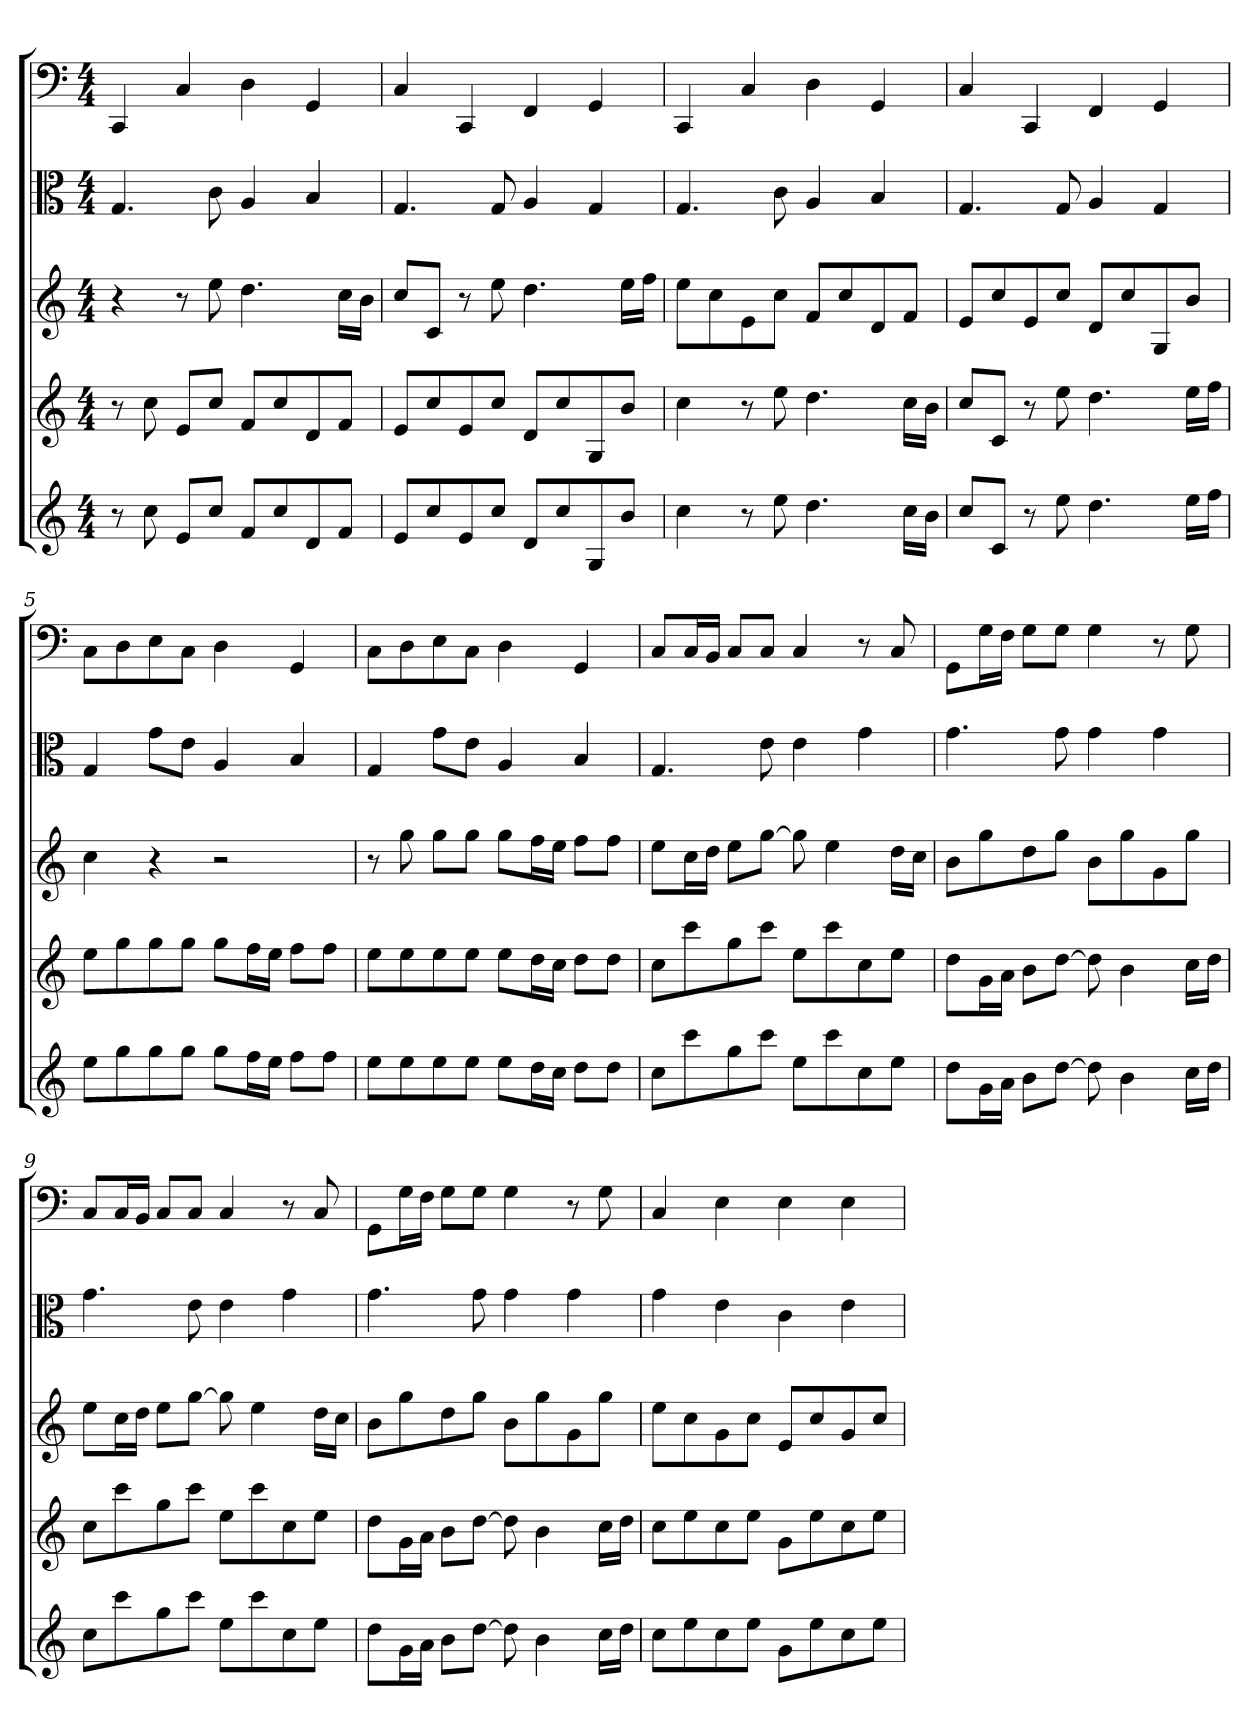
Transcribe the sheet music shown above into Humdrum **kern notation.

**kern	**kern	**kern	**kern	**kern
*part5	*part4	*part3	*part2	*part1
*staff5	*staff4	*staff3	*staff2	*staff1
*clefG2	*clefG2	*clefG2	*clefC3	*clefF4
*k[]	*k[]	*k[]	*k[]	*k[]
*C:	*C:	*C:	*C:	*C:
*M4/4	*M4/4	*M4/4	*M4/4	*M4/4
=1	=1	=1	=1	=1
8r	8r	4r	4.G/	4CC/
8cc\	8cc\	.	.	.
8e/L	8e/L	8r	.	4C/
8cc/J	8cc/J	8ee\	8c\	.
8f/L	8f/L	4.dd\	4A/	4D\
8cc/	8cc/	.	.	.
8d/	8d/	.	4B/	4GG/
8f/J	8f/J	16cc\LL	.	.
.	.	16b\JJ	.	.
=2	=2	=2	=2	=2
8e/L	8e/L	8cc/L	4.G/	4C/
8cc/	8cc/	8c/J	.	.
8e/	8e/	8r	.	4CC/
8cc/J	8cc/J	8ee\	8G/	.
8d/L	8d/L	4.dd\	4A/	4FF/
8cc/	8cc/	.	.	.
8G/	8G/	.	4G/	4GG/
8b/J	8b/J	16ee\LL	.	.
.	.	16ff\JJ	.	.
=3	=3	=3	=3	=3
4cc\	4cc\	8ee\L	4.G/	4CC/
.	.	8cc\	.	.
8r	8r	8e\	.	4C/
8ee\	8ee\	8cc\J	8c\	.
4.dd\	4.dd\	8f/L	4A/	4D\
.	.	8cc/	.	.
.	.	8d/	4B/	4GG/
16cc\LL	16cc\LL	8f/J	.	.
16b\JJ	16b\JJ	.	.	.
=4	=4	=4	=4	=4
8cc/L	8cc/L	8e/L	4.G/	4C/
8c/J	8c/J	8cc/	.	.
8r	8r	8e/	.	4CC/
8ee\	8ee\	8cc/J	8G/	.
4.dd\	4.dd\	8d/L	4A/	4FF/
.	.	8cc/	.	.
.	.	8G/	4G/	4GG/
16ee\LL	16ee\LL	8b/J	.	.
16ff\JJ	16ff\JJ	.	.	.
=5	=5	=5	=5	=5
8ee\L	8ee\L	4cc\	4G/	8C\L
8gg\	8gg\	.	.	8D\
8gg\	8gg\	4r	8g\L	8E\
8gg\J	8gg\J	.	8e\J	8C\J
8gg\L	8gg\L	2r	4A/	4D\
16ff\L	16ff\L	.	.	.
16ee\JJ	16ee\JJ	.	.	.
8ff\L	8ff\L	.	4B/	4GG/
8ff\J	8ff\J	.	.	.
=6	=6	=6	=6	=6
8ee\L	8ee\L	8r	4G/	8C\L
8ee\	8ee\	8gg\	.	8D\
8ee\	8ee\	8gg\L	8g\L	8E\
8ee\J	8ee\J	8gg\J	8e\J	8C\J
8ee\L	8ee\L	8gg\L	4A/	4D\
16dd\L	16dd\L	16ff\L	.	.
16cc\JJ	16cc\JJ	16ee\JJ	.	.
8dd\L	8dd\L	8ff\L	4B/	4GG/
8dd\J	8dd\J	8ff\J	.	.
=7	=7	=7	=7	=7
8cc\L	8cc\L	8ee\L	4.G/	8C/L
8ccc\	8ccc\	16cc\L	.	16C/L
.	.	16dd\JJ	.	16BB/JJ
8gg\	8gg\	8ee\L	.	8C/L
8ccc\J	8ccc\J	[8gg\J	8e\	8C/J
8ee\L	8ee\L	8gg\]	4e\	4C/
8ccc\	8ccc\	4ee\	.	.
8cc\	8cc\	.	4g\	8r
8ee\J	8ee\J	16dd\LL	.	8C/
.	.	16cc\JJ	.	.
=8	=8	=8	=8	=8
8dd\L	8dd\L	8b\L	4.g\	8GG\L
16g\L	16g\L	8gg\	.	16G\L
16a\JJ	16a\JJ	.	.	16F\JJ
8b\L	8b\L	8dd\	.	8G\L
[8dd\J	[8dd\J	8gg\J	8g\	8G\J
8dd\]	8dd\]	8b\L	4g\	4G\
4b\	4b\	8gg\	.	.
.	.	8g\	4g\	8r
16cc\LL	16cc\LL	8gg\J	.	8G\
16dd\JJ	16dd\JJ	.	.	.
=9	=9	=9	=9	=9
8cc\L	8cc\L	8ee\L	4.g\	8C/L
8ccc\	8ccc\	16cc\L	.	16C/L
.	.	16dd\JJ	.	16BB/JJ
8gg\	8gg\	8ee\L	.	8C/L
8ccc\J	8ccc\J	[8gg\J	8e\	8C/J
8ee\L	8ee\L	8gg\]	4e\	4C/
8ccc\	8ccc\	4ee\	.	.
8cc\	8cc\	.	4g\	8r
8ee\J	8ee\J	16dd\LL	.	8C/
.	.	16cc\JJ	.	.
=10	=10	=10	=10	=10
8dd\L	8dd\L	8b\L	4.g\	8GG\L
16g\L	16g\L	8gg\	.	16G\L
16a\JJ	16a\JJ	.	.	16F\JJ
8b\L	8b\L	8dd\	.	8G\L
[8dd\J	[8dd\J	8gg\J	8g\	8G\J
8dd\]	8dd\]	8b\L	4g\	4G\
4b\	4b\	8gg\	.	.
.	.	8g\	4g\	8r
16cc\LL	16cc\LL	8gg\J	.	8G\
16dd\JJ	16dd\JJ	.	.	.
=11	=11	=11	=11	=11
8cc\L	8cc\L	8ee\L	4g\	4C/
8ee\	8ee\	8cc\	.	.
8cc\	8cc\	8g\	4e\	4E\
8ee\J	8ee\J	8cc\J	.	.
8g\L	8g\L	8e/L	4c\	4E\
8ee\	8ee\	8cc/	.	.
8cc\	8cc\	8g/	4e\	4E\
8ee\J	8ee\J	8cc/J	.	.
=	=	=	=	=
*-	*-	*-	*-	*-
